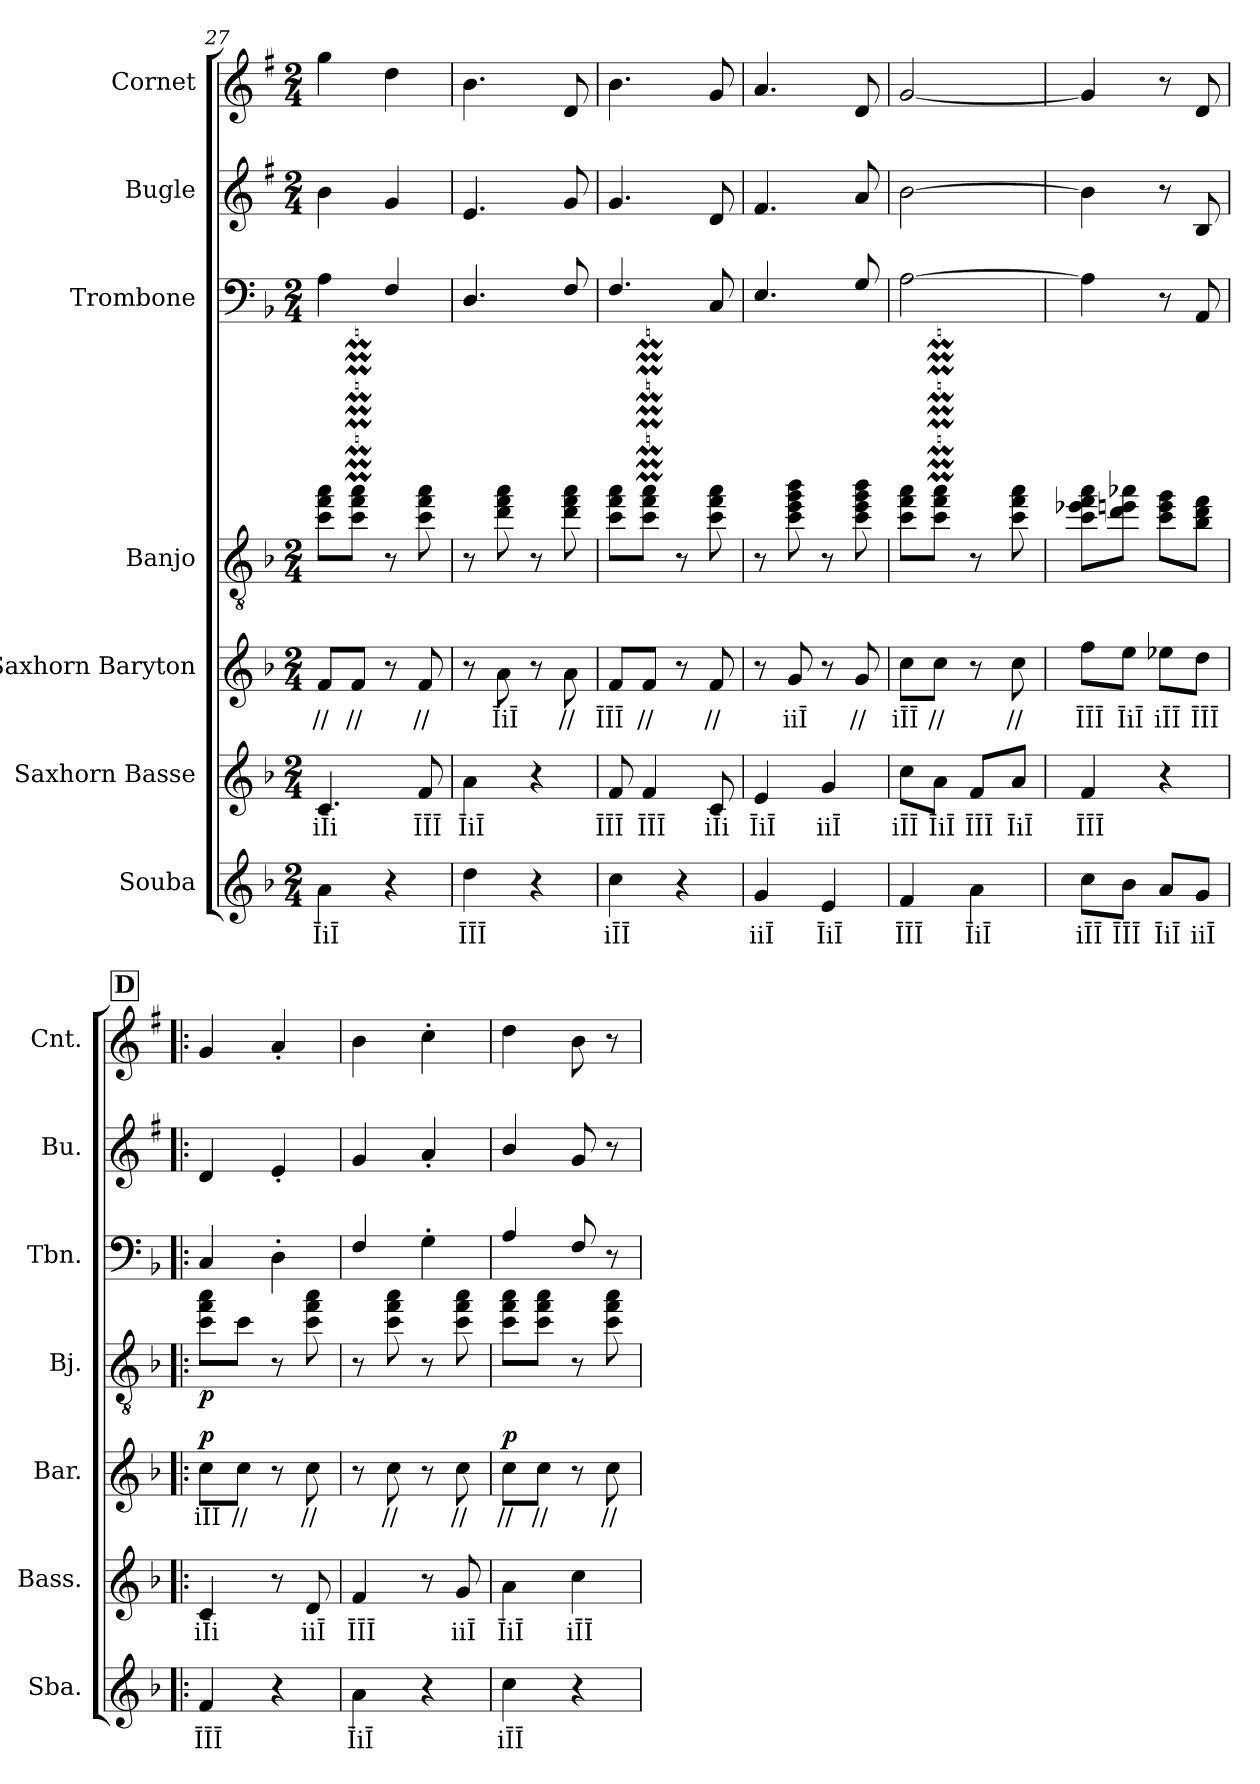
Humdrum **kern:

**kern	**text	**kern	**text	**kern	**text	**dynam	**kern	**dynam	**kern	**kern	**kern
*part7	*part7	*part6	*part6	*part5	*part5	*part5	*part4	*part4	*part3	*part2	*part1
*staff7	*staff7	*staff6	*staff6	*staff5	*staff5	*staff5	*staff4	*staff4	*staff3	*staff2	*staff1
*I"Souba	*	*I"Saxhorn Basse	*	*I"Saxhorn Baryton	*	*	*I"Banjo	*	*I"Trombone	*I"Bugle	*I"Cornet
*I'Sba.	*	*I'Bass.	*	*I'Bar.	*	*	*I'Bj.	*	*I'Tbn.	*I'Bu.	*I'Cnt.
*clefG2	*	*clefG2	*	*clefG2	*	*	*clefGv2	*	*clefF4	*clefG2	*clefG2
*ITrd15c26	*	*ITrd8c14	*	*ITrd8c14	*	*	*ITrd7c12	*	*	*ITrd1c2	*ITrd1c2
*k[b-]	*	*k[b-]	*	*k[b-]	*	*	*k[b-]	*	*k[b-]	*k[b-]	*k[b-]
*M2/4	*	*M2/4	*	*M2/4	*	*	*M2/4	*	*M2/4	*M2/4	*M2/4
=27	=27	=27	=27	=27	=27	=27	=27	=27	=27	=27	=27
!	!LO:LY:b	!	!LO:LY:b	!	!LO:LY:b	!	!	!	!	!	!
4AA\	ĪiĪ	4.C/	iĪi	8F/L	//	.	8c\ 8f\ 8a\L	.	4A\	4a\	4ff\
!	!	!	!	!	!LO:LY:b	!	!	!	!	!	!
.	.	.	.	8F/J	//	.	8c\M 8f\M 8a\MJ	.	.	.	.
4r	.	.	.	8r	.	.	8r	.	4F/	4f/	4cc\
!	!	!	!LO:LY:b	!	!LO:LY:b	!	!	!	!	!	!
.	.	8F/	ĪĪĪ	8F/	//	.	8c\ 8f\ 8a\	.	.	.	.
=28	=28	=28	=28	=28	=28	=28	=28	=28	=28	=28	=28
!	!LO:LY:b	!	!LO:LY:b	!	!	!	!	!	!	!	!
4D\	ĪĪĪ	4A\	ĪiĪ	8r	.	.	8r	.	4.D/	4.d/	4.a\
!	!	!	!	!	!LO:LY:b	!	!	!	!	!	!
.	.	.	.	8A\	ĪiĪ	.	8d\ 8f\ 8a\	.	.	.	.
4r	.	4r	.	8r	.	.	8r	.	.	.	.
!	!	!	!	!	!LO:LY:b	!	!	!	!	!	!
.	.	.	.	8A\	//	.	8d\ 8f\ 8a\	.	8F/	8f/	8c/
=29	=29	=29	=29	=29	=29	=29	=29	=29	=29	=29	=29
!	!LO:LY:b	!	!LO:LY:b	!	!LO:LY:b	!	!	!	!	!	!
4C\	iĪĪ	8F/	ĪĪĪ	8F/L	ĪĪĪ	.	8c\ 8f\ 8a\L	.	4.F/	4.f/	4.a\
!	!	!	!LO:LY:b	!	!LO:LY:b	!	!	!	!	!	!
.	.	4F/	ĪĪĪ	8F/J	//	.	8c\M 8f\M 8a\MJ	.	.	.	.
4r	.	.	.	8r	.	.	8r	.	.	.	.
!	!	!	!LO:LY:b	!	!LO:LY:b	!	!	!	!	!	!
.	.	8C/	iĪi	8F/	//	.	8c\ 8f\ 8a\	.	8C/	8c/	8f/
=30	=30	=30	=30	=30	=30	=30	=30	=30	=30	=30	=30
!	!LO:LY:b	!	!LO:LY:b	!	!	!	!	!	!	!	!
4GG/	iiĪ	4E/	ĪiĪ	8r	.	.	8r	.	4.E/	4.e/	4.g/
!	!	!	!	!	!LO:LY:b	!	!	!	!	!	!
.	.	.	.	8G/	iiĪ	.	8c\ 8e\ 8g\ 8b-\	.	.	.	.
!	!LO:LY:b	!	!LO:LY:b	!	!	!	!	!	!	!	!
4EE/	ĪiĪ	4G/	iiĪ	8r	.	.	8r	.	.	.	.
!	!	!	!	!	!LO:LY:b	!	!	!	!	!	!
.	.	.	.	8G/	//	.	8c\ 8e\ 8g\ 8b-\	.	8G/	8g/	8c/
=31	=31	=31	=31	=31	=31	=31	=31	=31	=31	=31	=31
!	!LO:LY:b	!	!LO:LY:b	!	!LO:LY:b	!	!	!	!	!	!
4FF/	ĪĪĪ	8c\L	iĪĪ	8c\L	iĪĪ	.	8c\ 8f\ 8a\L	.	[2A\	[2a\	[2f/
!	!	!	!LO:LY:b	!	!LO:LY:b	!	!	!	!	!	!
.	.	8A\J	ĪiĪ	8c\J	//	.	8c\M 8f\M 8a\MJ	.	.	.	.
!	!LO:LY:b	!	!LO:LY:b	!	!	!	!	!	!	!	!
4AA\	ĪiĪ	8F/L	ĪĪĪ	8r	.	.	8r	.	.	.	.
!	!	!	!LO:LY:b	!	!LO:LY:b	!	!	!	!	!	!
.	.	8A/J	ĪiĪ	8c\	//	.	8c\ 8f\ 8a\	.	.	.	.
!!LO:PB:g=z
=32	=32	=32	=32	=32	=32	=32	=32	=32	=32	=32	=32
!	!LO:LY:b	!	!LO:LY:b	!	!LO:LY:b	!	!	!	!	!	!
8C\L	iĪĪ	4F/	ĪĪĪ	8f\L	ĪĪĪ	.	8c\ 8e-X\ 8f\ 8a\L	.	4A\]	4a\]	4f/]
!	!LO:LY:b	!	!	!	!LO:LY:b	!	!	!	!	!	!
8BB-\J	ĪĪĪ	.	.	8e\J	ĪiĪ	.	8d\ 8en\ 8a-X\J	.	.	.	.
!	!LO:LY:b	!	!	!	!LO:LY:b	!	!	!	!	!	!
8AA/L	ĪiĪ	4r	.	8e-X\L	iĪĪ	.	8c\ 8e\ 8g\L	.	8r	8r	8r
!	!LO:LY:b	!	!	!	!LO:LY:b	!	!	!	!	!	!
8GG/J	iiĪ	.	.	8d\J	ĪĪĪ	.	8B-\ 8d\ 8f\J	.	8AA/	8A/	8c/
!!LO:REH:place=s1:a:B:fs=14:t=D
=33!|:	=33!|:	=33!|:	=33!|:	=33!|:	=33!|:	=33!|:	=33!|:	=33!|:	=33!|:	=33!|:	=33!|:
!	!LO:LY:b	!	!LO:LY:b	!	!LO:LY:b	!LO:DY:b	!	!LO:DY:b	!	!	!
4FF/	ĪĪĪ	4C/	iĪi	8c\L	iĪĪ	p	8c\ 8f\ 8a\L	p	4C/	4c/	4f/
!	!	!	!	!	!LO:LY:b	!	!	!	!	!	!
.	.	.	.	8c\J	//	.	8c\J	.	.	.	.
4r	.	8r	.	8r	.	.	8r	.	4D'\	4d'/	4g'/
!	!	!	!LO:LY:b	!	!LO:LY:b	!	!	!	!	!	!
.	.	8D/	iiĪ	8c\	//	.	8c\ 8f\ 8a\	.	.	.	.
=34	=34	=34	=34	=34	=34	=34	=34	=34	=34	=34	=34
!	!LO:LY:b	!	!LO:LY:b	!	!	!	!	!	!	!	!
4AA\	ĪiĪ	4F/	ĪĪĪ	8r	.	.	8r	.	4F/	4f/	4a\
!	!	!	!	!	!LO:LY:b	!	!	!	!	!	!
.	.	.	.	8c\	//	.	8c\ 8f\ 8a\	.	.	.	.
4r	.	8r	.	8r	.	.	8r	.	4G'\	4g'/	4b-'\
!	!	!	!LO:LY:b	!	!LO:LY:b	!	!	!	!	!	!
.	.	8G/	iiĪ	8c\	//	.	8c\ 8f\ 8a\	.	.	.	.
=35	=35	=35	=35	=35	=35	=35	=35	=35	=35	=35	=35
!	!LO:LY:b	!	!LO:LY:b	!	!LO:LY:b	!LO:DY:b	!	!	!	!	!
4C\	iĪĪ	4A\	ĪiĪ	8c\L	//	p	8c\ 8f\ 8a\L	.	4A/	4a/	4cc\
!	!	!	!	!	!LO:LY:b	!	!	!	!	!	!
.	.	.	.	8c\J	//	.	8c\ 8f\ 8a\J	.	.	.	.
!	!	!	!LO:LY:b	!	!	!	!	!	!	!	!
4r	.	4c\	iĪĪ	8r	.	.	8r	.	8F/	8f/	8a\
!	!	!	!	!	!LO:LY:b	!	!	!	!	!	!
.	.	.	.	8c\	//	.	8c\ 8f\ 8a\	.	8r	8r	8r
=	=	=	=	=	=	=	=	=	=	=	=
*-	*-	*-	*-	*-	*-	*-	*-	*-	*-	*-	*-
